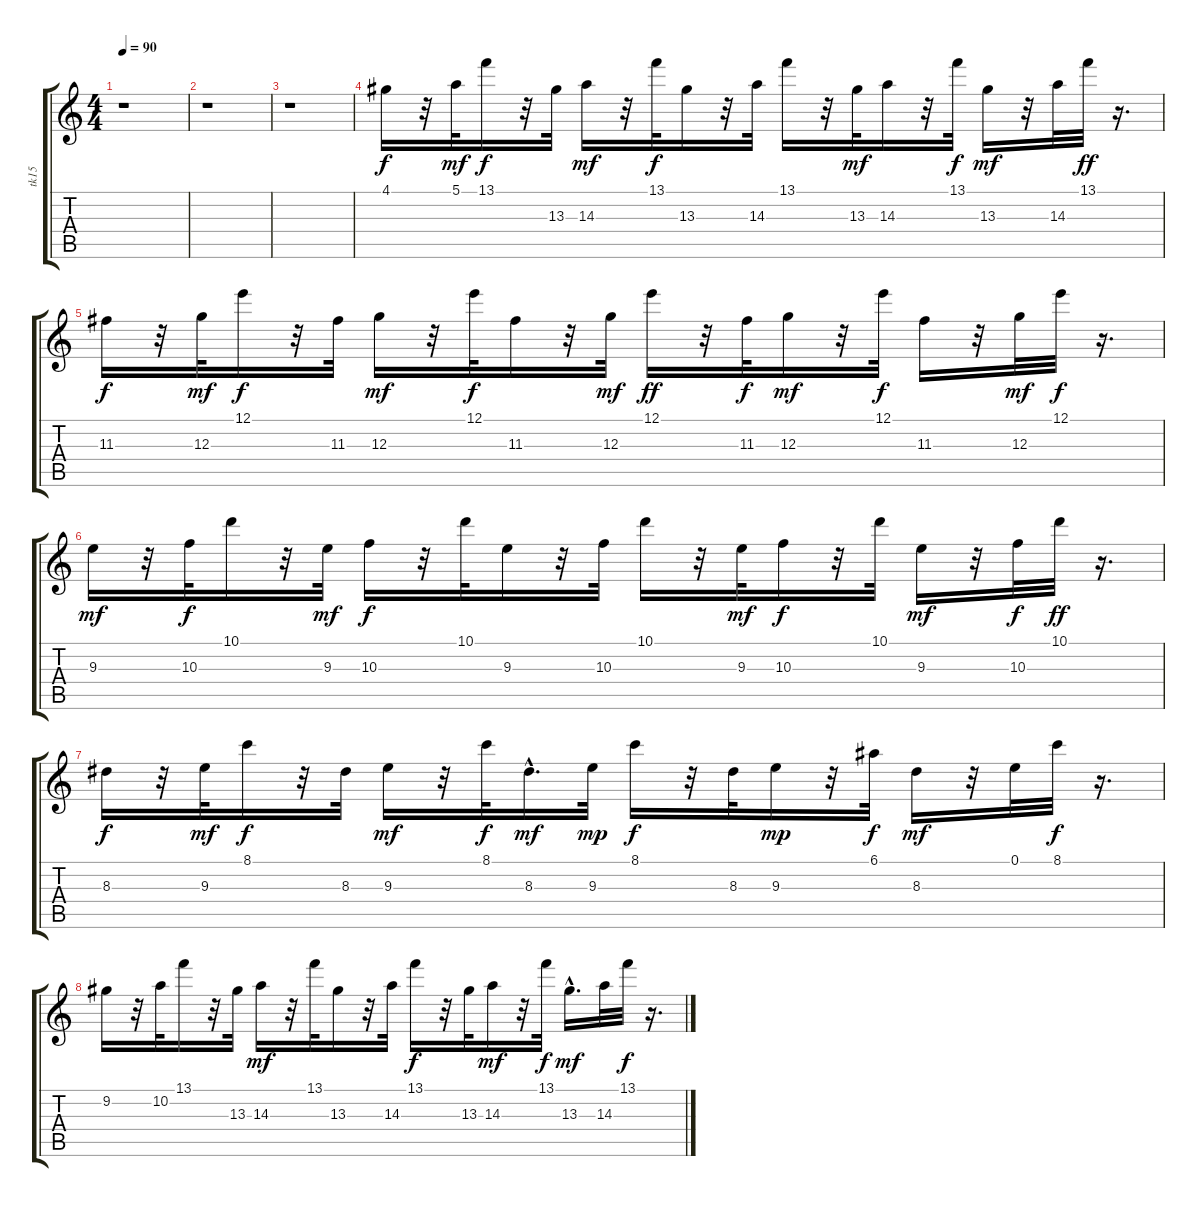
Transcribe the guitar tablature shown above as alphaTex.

\track ("tk15" "tk15") {instrument banjo}
\staff {score tabs}
\tuning (E4 B3 G3 D3 A2 E2) {hide}
\displaytranspose 12
\ts (4 4)
\tempo 90
\clef g2
\ks c
r.1{dy f} |
r.1 |
r.1 |
4.1.16{balance 3} r.32 5.1.32{dy mf} 13.1.16{dy f} r.32 13.3.32 14.3.16{dy mf} r.32 13.1.32{dy f} 13.3.16 r.32 14.3.32 13.1.16 r.32 13.3.32{dy mf} 14.3.16 r.32 13.1.32{dy f} 13.3.16{dy mf} r.32 14.3.32 13.1.32{dy ff} r.16{d} |
11.3.16{dy f} r.32 12.3.32{dy mf} 12.1.16{dy f} r.32 11.3.32 12.3.16{dy mf} r.32 12.1.32{dy f} 11.3.16 r.32 12.3.32{dy mf} 12.1.16{dy ff} r.32 11.3.32{dy f} 12.3.16{dy mf} r.32 12.1.32{dy f} 11.3.16 r.32 12.3.32{dy mf} 12.1.32{dy f} r.16{d} |
9.3.16{dy mf} r.32 10.3.32{dy f} 10.1.16 r.32 9.3.32{dy mf} 10.3.16{dy f} r.32 10.1.32 9.3.16 r.32 10.3.32 10.1.16 r.32 9.3.32{dy mf} 10.3.16{dy f} r.32 10.1.32 9.3.16{dy mf} r.32 10.3.32{dy f} 10.1.32{dy ff} r.16{d} |
8.3.16{dy f} r.32 9.3.32{dy mf} 8.1.16{dy f} r.32 8.3.32 9.3.16{dy mf} r.32 8.1.32{dy f} 8.3{hac}.16{d dy mf} 9.3.32{dy mp} 8.1.16{dy f} r.32 8.3.32 9.3.16{dy mp} r.32 6.1.32{dy f} 8.3.16{dy mf} r.32 0.1.32 8.1.32{dy f} r.16{d} |
9.2.16 r.32 10.2.32 13.1.16 r.32 13.3.32 14.3.16{dy mf} r.32 13.1.32 13.3.16 r.32 14.3.32 13.1.16{dy f} r.32 13.3.32 14.3.16{dy mf} r.32 13.1.32{dy f} 13.3{hac}.16{d dy mf} 14.3.32 13.1.32{dy f} r.16{d}
